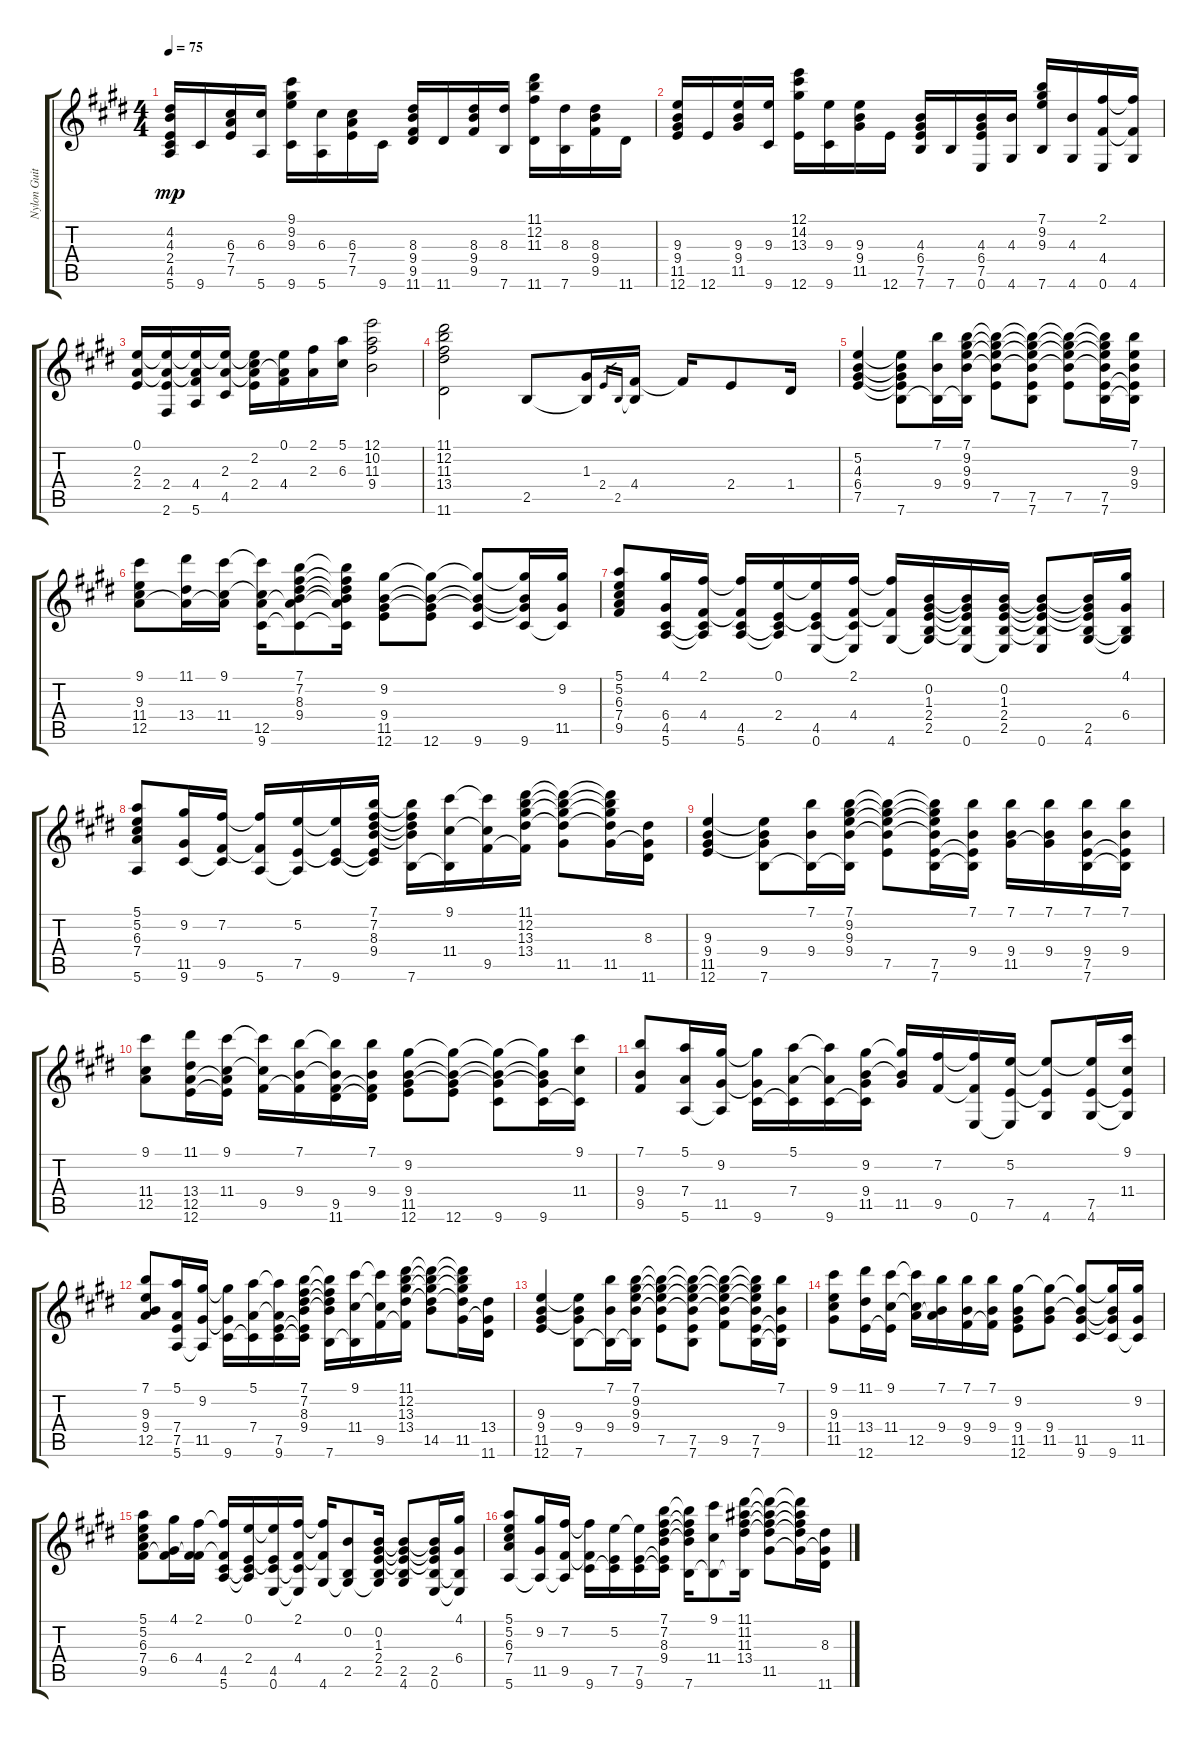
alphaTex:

\track ("Nylon Guitar" "Nylon Guit") {instrument acousticguitarnylon}
\staff {score tabs}
\tuning (E4 B3 G3 D3 A2 E2) {hide}
\ts (4 4)
\tempo 75
\clef g2
\ks e
(4.2{t} 4.3{t} 2.4{t} 4.5{t} 5.6).16{dy mp} 9.6.16 (6.3 7.4 7.5).16 (6.3 5.6).16 (9.1 9.2 9.3 9.6).16 (6.3 5.6).16 (6.3 7.4 7.5).16 9.6.16 (8.3 9.4 9.5 11.6).16 11.6.16 (8.3 9.4 9.5).16 (8.3 7.6).16 (11.1 12.2 11.3 11.6).16 (8.3 7.6).16 (8.3 9.4 9.5).16 11.6.16 |
(9.3 9.4 11.5 12.6).16 12.6.16 (9.3 9.4 11.5).16 (9.3 9.6).16 (12.1 14.2 13.3 12.6).16 (9.3 9.6).16 (9.3 9.4 11.5).16 12.6.16 (4.3 6.4 7.5 7.6).16 7.6.16 (4.3 6.4 7.5 0.6).16 (4.3 4.6).16 (7.1 9.2 9.3 7.6).16 (4.3 4.6).16 (2.1 4.4 0.6).16 (2.1{t} 4.4{t} 4.6).16 |
(0.1 2.3 2.4).16 (0.1{t} 2.3{t} 2.4 2.6).16 (0.1{t} 2.3{t} 4.4 5.6).16 (0.1{t} 2.3 4.5).16 (0.1{t} 2.2 2.3{t} 2.4).16 (0.1 2.3{t} 4.4).16 (2.1 2.3).16 (5.1 6.3).16 (12.1 10.2 11.3 9.4).2 |
(11.1 12.2 11.3 13.4 11.6).2 2.5.8 (1.3 2.5{t}).16 2.4.16{gr} 2.5.16{gr} (4.4 2.5{t}).16 4.4{t}.16 2.4.8 1.4.16 |
(5.2 4.3 6.4 7.5).4 (5.2{t} 4.3{t} 6.4{t} 7.5{t} 7.6).8 (7.1 9.4 7.6{t}).16 (7.1 9.2 9.3 9.4 7.6{t}).16 (7.1{t} 9.2{t} 9.3{t} 9.4{t} 7.5).8 (7.1{t} 9.2{t} 9.3{t} 9.4{t} 7.5 7.6).8 (7.1{t} 9.2{t} 9.3{t} 9.4{t} 7.5).8 (7.1{t} 9.2{t} 9.3{t} 9.4{t} 7.5 7.6).16 (7.1 9.3 9.4 7.5{t} 7.6{t}).16 |
(9.1 9.3 11.4 12.5).8 (11.1 13.4 12.5{t}).16 (9.1 11.4 12.5{t}).16 (9.1{t} 11.4{t} 12.5 9.6).16 (7.1 7.2 8.3 9.4 12.5{t} 9.6{t}).8 (7.1{t} 7.2{t} 8.3{t} 9.4{t} 12.5{t} 9.6{t}).16 (9.2 9.4 11.5 12.6).8 (9.2{t} 9.4{t} 11.5{t} 12.6).8 (9.2{t} 9.4{t} 11.5{t} 9.6).8 (9.2{t} 9.4{t} 11.5{t} 9.6).16 (9.2 11.5 9.6{t}).16 |
(5.1 5.2 6.3 7.4 9.5).8 (4.1 6.4 4.5 5.6).16 (2.1 4.4 4.5{t} 5.6{t}).16 (2.1{t} 4.4{t} 4.5 5.6).16 (0.1 2.4 4.5{t} 5.6{t}).16 (0.1{t} 2.4{t} 4.5 0.6).16 (2.1 4.4 4.5{t} 0.6{t}).16 (2.1{t} 4.4{t} 4.6).16 (0.2 1.3 2.4 2.5 4.6{t}).16 (0.2{t} 1.3{t} 2.4{t} 2.5{t} 0.6).16 (0.2 1.3 2.4 2.5 0.6{t}).16 (0.2{t} 1.3{t} 2.4{t} 2.5{t} 0.6).8 (0.2{t} 1.3{t} 2.4{t} 2.5 4.6).16 (4.1 6.4 2.5{t} 4.6{t}).16 |
(5.1 5.2 6.3 7.4 5.6).8 (9.2 11.5 9.6).16 (7.2 9.5 9.6{t}).16 (7.2{t} 9.5{t} 5.6).16 (5.2 7.5 5.6{t}).16 (5.2{t} 7.5{t} 9.6).16 (7.1 7.2 8.3 9.4 7.5{t} 9.6{t}).16 (7.1{t} 7.2{t} 8.3{t} 9.4{t} 7.6).16 (9.1 11.4 7.6{t}).16 (9.1{t} 11.4{t} 9.5).16 (11.1 12.2 13.3 13.4 9.5{t}).16 (11.1{t} 12.2{t} 13.3{t} 13.4{t} 11.5).8 (11.1{t} 12.2{t} 13.3{t} 13.4{t} 11.5).16 (8.3 11.5{t} 11.6).16 |
(9.3 9.4 11.5 12.6).4 (9.3{t} 9.4 11.5{t} 7.6).8 (7.1 9.4 7.6{t}).16 (7.1 9.2 9.3 9.4 7.6{t}).16 (7.1{t} 9.2{t} 9.3{t} 9.4{t} 7.5).8 (7.1{t} 9.2{t} 9.3{t} 9.4{t} 7.5 7.6).16 (7.1 9.4 7.5{t} 7.6{t}).16 (7.1 9.4 11.5).16 (7.1 9.4 11.5{t}).16 (7.1 9.4 7.5 7.6).16 (7.1 9.4 7.5{t} 7.6{t}).16 |
(9.1 11.4 12.5).8 (11.1 13.4 12.5 12.6).16 (9.1 11.4 12.5{t} 12.6{t}).16 (9.1{t} 11.4{t} 9.5).16 (7.1 9.4 9.5{t}).16 (7.1{t} 9.4{t} 9.5 11.6).16 (7.1 9.4 9.5{t} 11.6{t}).16 (9.2 9.4 11.5 12.6).8 (9.2{t} 9.4{t} 11.5{t} 12.6).8 (9.2{t} 9.4{t} 11.5{t} 9.6).8 (9.2{t} 9.4{t} 11.5{t} 9.6).16 (9.1 11.4 9.6{t}).16 |
(7.1 9.4 9.5).8 (5.1 7.4 5.6).16 (9.2 11.5 5.6{t}).16 (9.2{t} 11.5{t} 9.6).16 (5.1 7.4 9.6{t}).16 (5.1{t} 7.4{t} 9.6).16 (9.2 9.4 11.5 9.6{t}).16 (9.2{t} 9.4{t} 11.5).16 (7.2 9.5).16 (7.2{t} 9.5{t} 0.6).16 (5.2 7.5 0.6{t}).16 (5.2{t} 7.5{t} 4.6).8 (5.2{t} 7.5 4.6).16 (9.1 11.4 7.5{t} 4.6{t}).16 |
(7.1 9.3 9.4 12.5).8 (5.1 7.4 7.5 5.6).16 (9.2 11.5 5.6{t}).16 (9.2{t} 11.5{t} 9.6).16 (5.1 7.4 9.6{t}).16 (5.1{t} 7.4{t} 7.5 9.6).16 (7.1 7.2 8.3 9.4 7.5{t} 9.6{t}).16 (7.1{t} 7.2{t} 8.3{t} 9.4{t} 7.6).16 (9.1 11.4 7.6{t}).16 (9.1{t} 11.4{t} 9.5).16 (11.1 12.2 13.3 13.4 9.5{t}).16 (11.1{t} 12.2{t} 13.3{t} 13.4{t} 14.5).8 (11.1{t} 12.2{t} 13.3{t} 13.4{t} 11.5).16 (13.4 11.5{t} 11.6).16 |
(9.3 9.4 11.5 12.6).4 (9.3{t} 9.4 11.5{t} 7.6).8 (7.1 9.4 7.6{t}).16 (7.1 9.2 9.3 9.4 7.6{t}).16 (7.1{t} 9.2{t} 9.3{t} 9.4{t} 7.5).8 (7.1{t} 9.2{t} 9.3{t} 9.4{t} 7.5 7.6).8 (7.1{t} 9.2{t} 9.3{t} 9.4{t} 9.5).8 (7.1{t} 9.2{t} 9.3{t} 9.4{t} 7.5 7.6).16 (7.1 9.4 7.5{t} 7.6{t}).16 |
(9.1 9.3 11.4 11.5).8 (11.1 13.4 12.6).16 (9.1 11.4 12.6{t}).16 (9.1{t} 11.4{t} 12.5).16 (7.1 9.4 12.5{t}).16 (7.1 9.4 9.5).16 (7.1 9.4 9.5{t}).16 (9.2 9.4 11.5 12.6).8 (9.2{t} 9.4 11.5).8 (9.2{t} 9.4{t} 11.5 9.6).8 (9.2{t} 9.4{t} 11.5{t} 9.6).16 (9.2 11.5 9.6{t}).16 |
(5.1 5.2 6.3 7.4 9.5).8 (4.1 6.4 9.5{t}).16 (2.1 4.4 9.5{t}).16 (2.1{t} 4.4{t} 4.5 5.6).16 (0.1 2.4 4.5{t} 5.6{t}).16 (0.1{t} 2.4{t} 4.5 0.6).16 (2.1 4.4 4.5{t} 0.6{t}).16 (2.1{t} 4.4{t} 4.6).16 (0.2 2.5 4.6{t}).8 (0.2 1.3 2.4 2.5 4.6{t}).16 (0.2{t} 1.3{t} 2.4{t} 2.5 4.6).8 (0.2{t} 1.3{t} 2.4{t} 2.5 0.6).16 (4.1 6.4 2.5{t} 0.6{t}).16 |
(5.1 5.2 6.3 7.4 5.6).8 (9.2 11.5 5.6{t}).16 (7.2 9.5 5.6{t}).16 (7.2{t} 9.5{t} 9.6).16 (5.2 7.5 9.6{t}).16 (5.2{t} 7.5 9.6).16 (7.1 7.2 8.3 9.4 7.5{t} 9.6{t}).16 (7.1{t} 7.2{t} 8.3{t} 9.4{t} 7.6).16 (9.1 11.4 7.6{t}).8 (11.1 11.2 11.3 13.4 7.6{t}).16 (11.1{t} 11.2{t} 11.3{t} 13.4{t} 11.5).8 (11.1{t} 11.2{t} 11.3{t} 13.4{t} 11.5{t}).16 (8.3 11.5{t} 11.6).16
